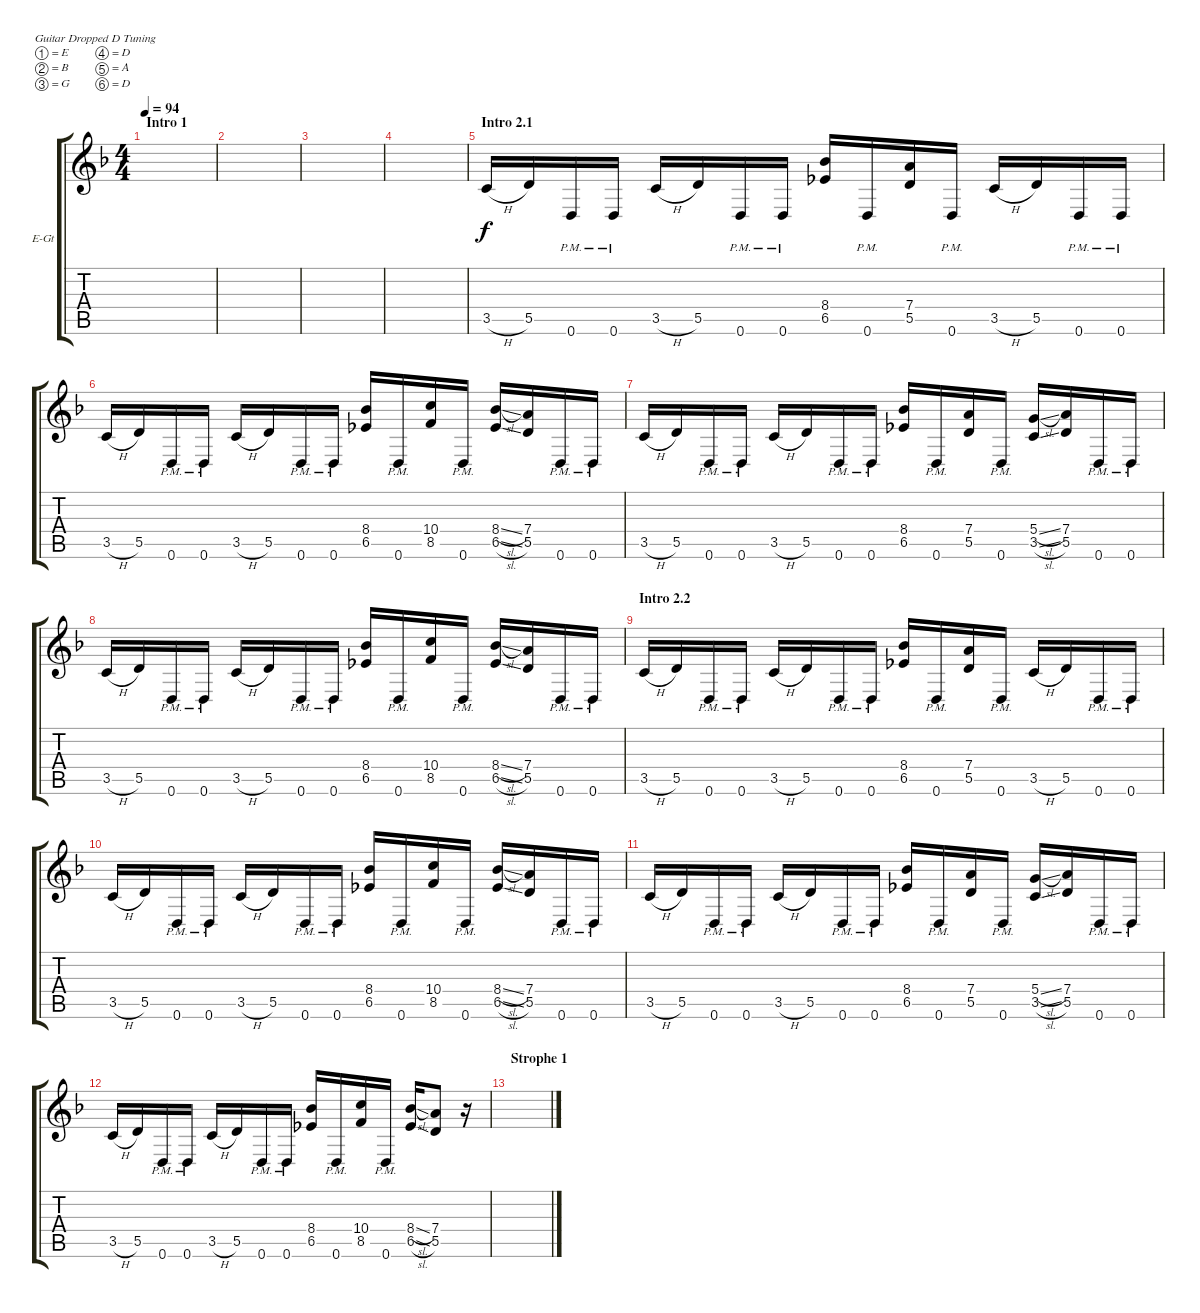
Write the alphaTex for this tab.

\defaultSystemsLayout 4
\bracketExtendMode groupsimilarinstruments
\firstSystemTrackNameOrientation horizontal
\otherSystemsTrackNameOrientation horizontal
\track ("Electric Guitar" "E-Gt") {instrument distortionguitar}
\staff {score tabs}
\tuning (E4 B3 G3 D3 A2 D2)
\ts (4 4)
\section ("" "Intro 1")
\tempo 94
\clef g2
\ks dminor
|
|
|
|
\section ("" "Intro 2.1")
3.5{h}.16 5.5.16 0.6{pm}.16 0.6{pm}.16 3.5{h}.16 5.5.16 0.6{pm}.16 0.6{pm}.16 (6.5 8.4).16 0.6{pm}.16 (5.5 7.4).16 0.6{pm}.16 3.5{h}.16 5.5.16 0.6{pm}.16 0.6{pm}.16 |
3.5{h}.16 5.5.16 0.6{pm}.16 0.6{pm}.16 3.5{h}.16 5.5.16 0.6{pm}.16 0.6{pm}.16 (6.5 8.4).16 0.6{pm}.16 (8.5 10.4).16 0.6{pm}.16 (6.5{sl} 8.4{sl}).16 (5.5 7.4).16 0.6{pm}.16 0.6{pm}.16 |
3.5{h}.16 5.5.16 0.6{pm}.16 0.6{pm}.16 3.5{h}.16 5.5.16 0.6{pm}.16 0.6{pm}.16 (6.5 8.4).16 0.6{pm}.16 (5.5 7.4).16 0.6{pm}.16 (3.5{sl} 5.4{sl}).16 (5.5 7.4).16 0.6{pm}.16 0.6{pm}.16 |
3.5{h}.16 5.5.16 0.6{pm}.16 0.6{pm}.16 3.5{h}.16 5.5.16 0.6{pm}.16 0.6{pm}.16 (6.5 8.4).16 0.6{pm}.16 (8.5 10.4).16 0.6{pm}.16 (6.5{sl} 8.4{sl}).16 (5.5 7.4).16 0.6{pm}.16 0.6{pm}.16 |
\section ("" "Intro 2.2")
3.5{h}.16 5.5.16 0.6{pm}.16 0.6{pm}.16 3.5{h}.16 5.5.16 0.6{pm}.16 0.6{pm}.16 (6.5 8.4).16 0.6{pm}.16 (5.5 7.4).16 0.6{pm}.16 3.5{h}.16 5.5.16 0.6{pm}.16 0.6{pm}.16 |
3.5{h}.16 5.5.16 0.6{pm}.16 0.6{pm}.16 3.5{h}.16 5.5.16 0.6{pm}.16 0.6{pm}.16 (6.5 8.4).16 0.6{pm}.16 (8.5 10.4).16 0.6{pm}.16 (6.5{sl} 8.4{sl}).16 (5.5 7.4).16 0.6{pm}.16 0.6{pm}.16 |
3.5{h}.16 5.5.16 0.6{pm}.16 0.6{pm}.16 3.5{h}.16 5.5.16 0.6{pm}.16 0.6{pm}.16 (6.5 8.4).16 0.6{pm}.16 (5.5 7.4).16 0.6{pm}.16 (3.5{sl} 5.4{sl}).16 (5.5 7.4).16 0.6{pm}.16 0.6{pm}.16 |
3.5{h}.16 5.5.16 0.6{pm}.16 0.6{pm}.16 3.5{h}.16 5.5.16 0.6{pm}.16 0.6{pm}.16 (6.5 8.4).16 0.6{pm}.16 (8.5 10.4).16 0.6{pm}.16 (6.5{sl} 8.4{sl}).16 (5.5 7.4).8 r.16 |
\section ("" "Strophe 1")
